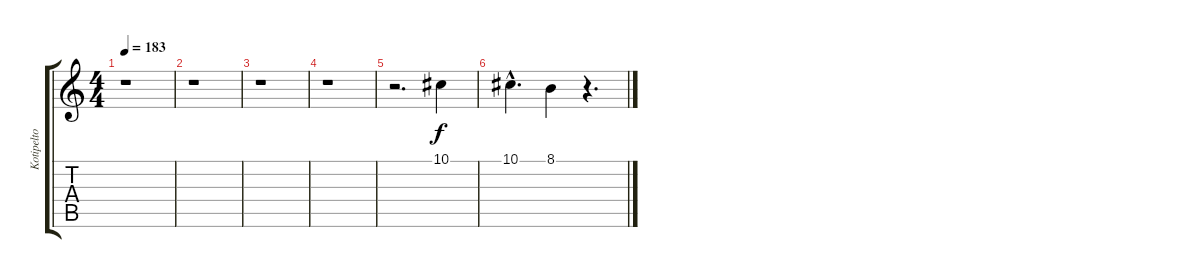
\track ("Kotipelto" "Kotipelto") {instrument panflute}
\staff {score tabs}
\tuning (Eb4 Bb3 Gb3 Db3 Ab2 Eb2) {hide}
\ts (4 4)
\tempo 183
\clef g2
\ks c
r.1{dy f} |
r.1 |
r.1 |
r.1 |
r.2{d} 10.1.4{volume 2} |
10.1{hac}.4{d volume 2} 8.1.4{volume 1} r.4{d}
